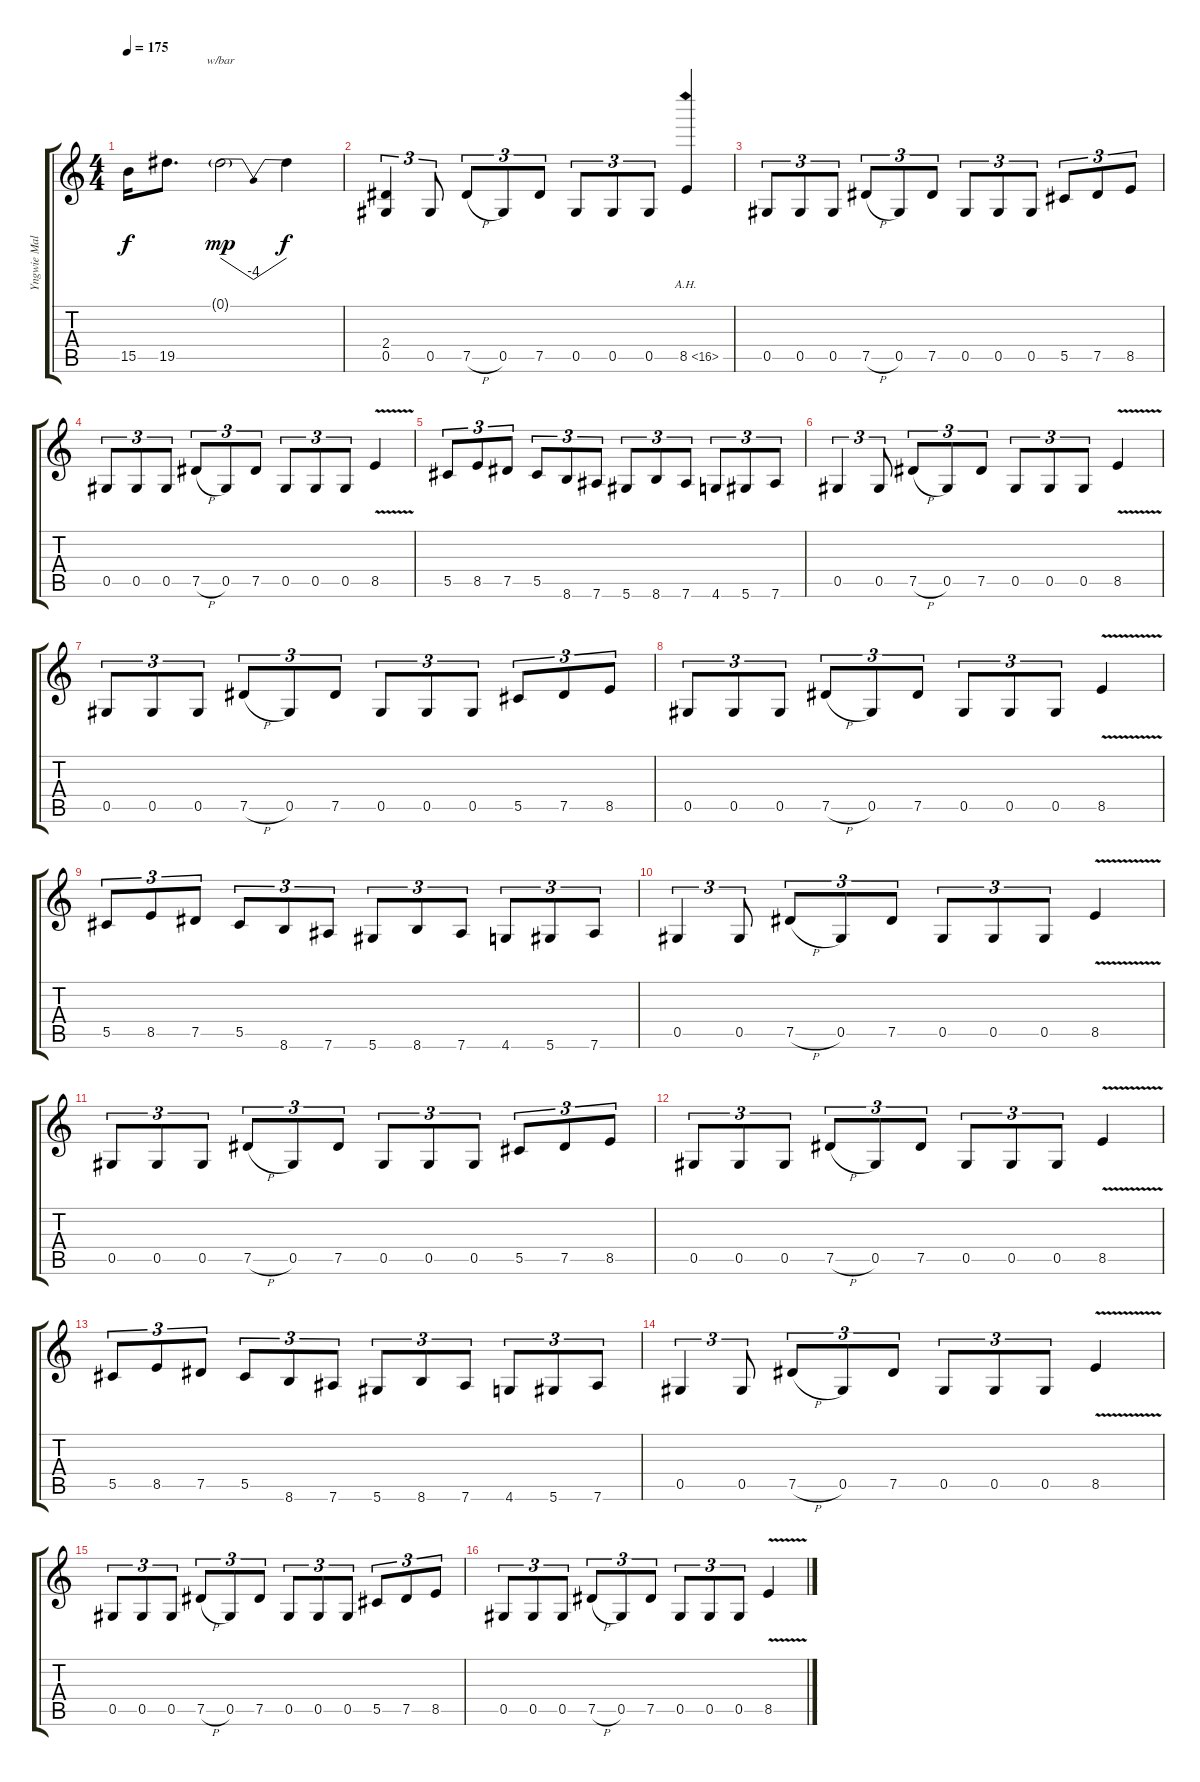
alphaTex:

\track ("Yngwie Malmsteen" "Yngwie Mal") {instrument overdrivenguitar}
\staff {score tabs}
\tuning (Eb4 Bb3 Gb3 Db3 Ab2 Eb2) {hide}
\ts (4 4)
\tempo 175
\clef g2
\ks c
15.5.16{dy f instrument overdrivenguitar} 19.5.8{d} 0.1{g}.2{tbe (dip default 0 0 30 -16 60 0) dy mp} 0.1{t}.4{dy f} |
(2.4 0.5).4{tu (3 2)} 0.5.8{tu (3 2)} 7.5{h}.8{tu (3 2)} 0.5.8{tu (3 2)} 7.5.8{tu (3 2)} 0.5.8{tu (3 2)} 0.5.8{tu (3 2)} 0.5.8{tu (3 2)} 8.5{ah 8}.4 |
0.5.8{tu (3 2)} 0.5.8{tu (3 2)} 0.5.8{tu (3 2)} 7.5{h}.8{tu (3 2)} 0.5.8{tu (3 2)} 7.5.8{tu (3 2)} 0.5.8{tu (3 2)} 0.5.8{tu (3 2)} 0.5.8{tu (3 2)} 5.5.8{tu (3 2)} 7.5.8{tu (3 2)} 8.5.8{tu (3 2)} |
0.5.8{tu (3 2)} 0.5.8{tu (3 2)} 0.5.8{tu (3 2)} 7.5{h}.8{tu (3 2)} 0.5.8{tu (3 2)} 7.5.8{tu (3 2)} 0.5.8{tu (3 2)} 0.5.8{tu (3 2)} 0.5.8{tu (3 2)} 8.5{v}.4 |
5.5.8{tu (3 2)} 8.5.8{tu (3 2)} 7.5.8{tu (3 2)} 5.5.8{tu (3 2)} 8.6.8{tu (3 2)} 7.6.8{tu (3 2)} 5.6.8{tu (3 2)} 8.6.8{tu (3 2)} 7.6.8{tu (3 2)} 4.6.8{tu (3 2)} 5.6.8{tu (3 2)} 7.6.8{tu (3 2)} |
0.5.4{tu (3 2)} 0.5.8{tu (3 2)} 7.5{h}.8{tu (3 2)} 0.5.8{tu (3 2)} 7.5.8{tu (3 2)} 0.5.8{tu (3 2)} 0.5.8{tu (3 2)} 0.5.8{tu (3 2)} 8.5{v}.4 |
0.5.8{tu (3 2)} 0.5.8{tu (3 2)} 0.5.8{tu (3 2)} 7.5{h}.8{tu (3 2)} 0.5.8{tu (3 2)} 7.5.8{tu (3 2)} 0.5.8{tu (3 2)} 0.5.8{tu (3 2)} 0.5.8{tu (3 2)} 5.5.8{tu (3 2)} 7.5.8{tu (3 2)} 8.5.8{tu (3 2)} |
0.5.8{tu (3 2)} 0.5.8{tu (3 2)} 0.5.8{tu (3 2)} 7.5{h}.8{tu (3 2)} 0.5.8{tu (3 2)} 7.5.8{tu (3 2)} 0.5.8{tu (3 2)} 0.5.8{tu (3 2)} 0.5.8{tu (3 2)} 8.5{v}.4 |
5.5.8{tu (3 2)} 8.5.8{tu (3 2)} 7.5.8{tu (3 2)} 5.5.8{tu (3 2)} 8.6.8{tu (3 2)} 7.6.8{tu (3 2)} 5.6.8{tu (3 2)} 8.6.8{tu (3 2)} 7.6.8{tu (3 2)} 4.6.8{tu (3 2)} 5.6.8{tu (3 2)} 7.6.8{tu (3 2)} |
0.5.4{tu (3 2)} 0.5.8{tu (3 2)} 7.5{h}.8{tu (3 2)} 0.5.8{tu (3 2)} 7.5.8{tu (3 2)} 0.5.8{tu (3 2)} 0.5.8{tu (3 2)} 0.5.8{tu (3 2)} 8.5{v}.4 |
0.5.8{tu (3 2)} 0.5.8{tu (3 2)} 0.5.8{tu (3 2)} 7.5{h}.8{tu (3 2)} 0.5.8{tu (3 2)} 7.5.8{tu (3 2)} 0.5.8{tu (3 2)} 0.5.8{tu (3 2)} 0.5.8{tu (3 2)} 5.5.8{tu (3 2)} 7.5.8{tu (3 2)} 8.5.8{tu (3 2)} |
0.5.8{tu (3 2)} 0.5.8{tu (3 2)} 0.5.8{tu (3 2)} 7.5{h}.8{tu (3 2)} 0.5.8{tu (3 2)} 7.5.8{tu (3 2)} 0.5.8{tu (3 2)} 0.5.8{tu (3 2)} 0.5.8{tu (3 2)} 8.5{v}.4 |
5.5.8{tu (3 2)} 8.5.8{tu (3 2)} 7.5.8{tu (3 2)} 5.5.8{tu (3 2)} 8.6.8{tu (3 2)} 7.6.8{tu (3 2)} 5.6.8{tu (3 2)} 8.6.8{tu (3 2)} 7.6.8{tu (3 2)} 4.6.8{tu (3 2)} 5.6.8{tu (3 2)} 7.6.8{tu (3 2)} |
0.5.4{tu (3 2)} 0.5.8{tu (3 2)} 7.5{h}.8{tu (3 2)} 0.5.8{tu (3 2)} 7.5.8{tu (3 2)} 0.5.8{tu (3 2)} 0.5.8{tu (3 2)} 0.5.8{tu (3 2)} 8.5{v}.4 |
0.5.8{tu (3 2)} 0.5.8{tu (3 2)} 0.5.8{tu (3 2)} 7.5{h}.8{tu (3 2)} 0.5.8{tu (3 2)} 7.5.8{tu (3 2)} 0.5.8{tu (3 2)} 0.5.8{tu (3 2)} 0.5.8{tu (3 2)} 5.5.8{tu (3 2)} 7.5.8{tu (3 2)} 8.5.8{tu (3 2)} |
0.5.8{tu (3 2)} 0.5.8{tu (3 2)} 0.5.8{tu (3 2)} 7.5{h}.8{tu (3 2)} 0.5.8{tu (3 2)} 7.5.8{tu (3 2)} 0.5.8{tu (3 2)} 0.5.8{tu (3 2)} 0.5.8{tu (3 2)} 8.5{v}.4
